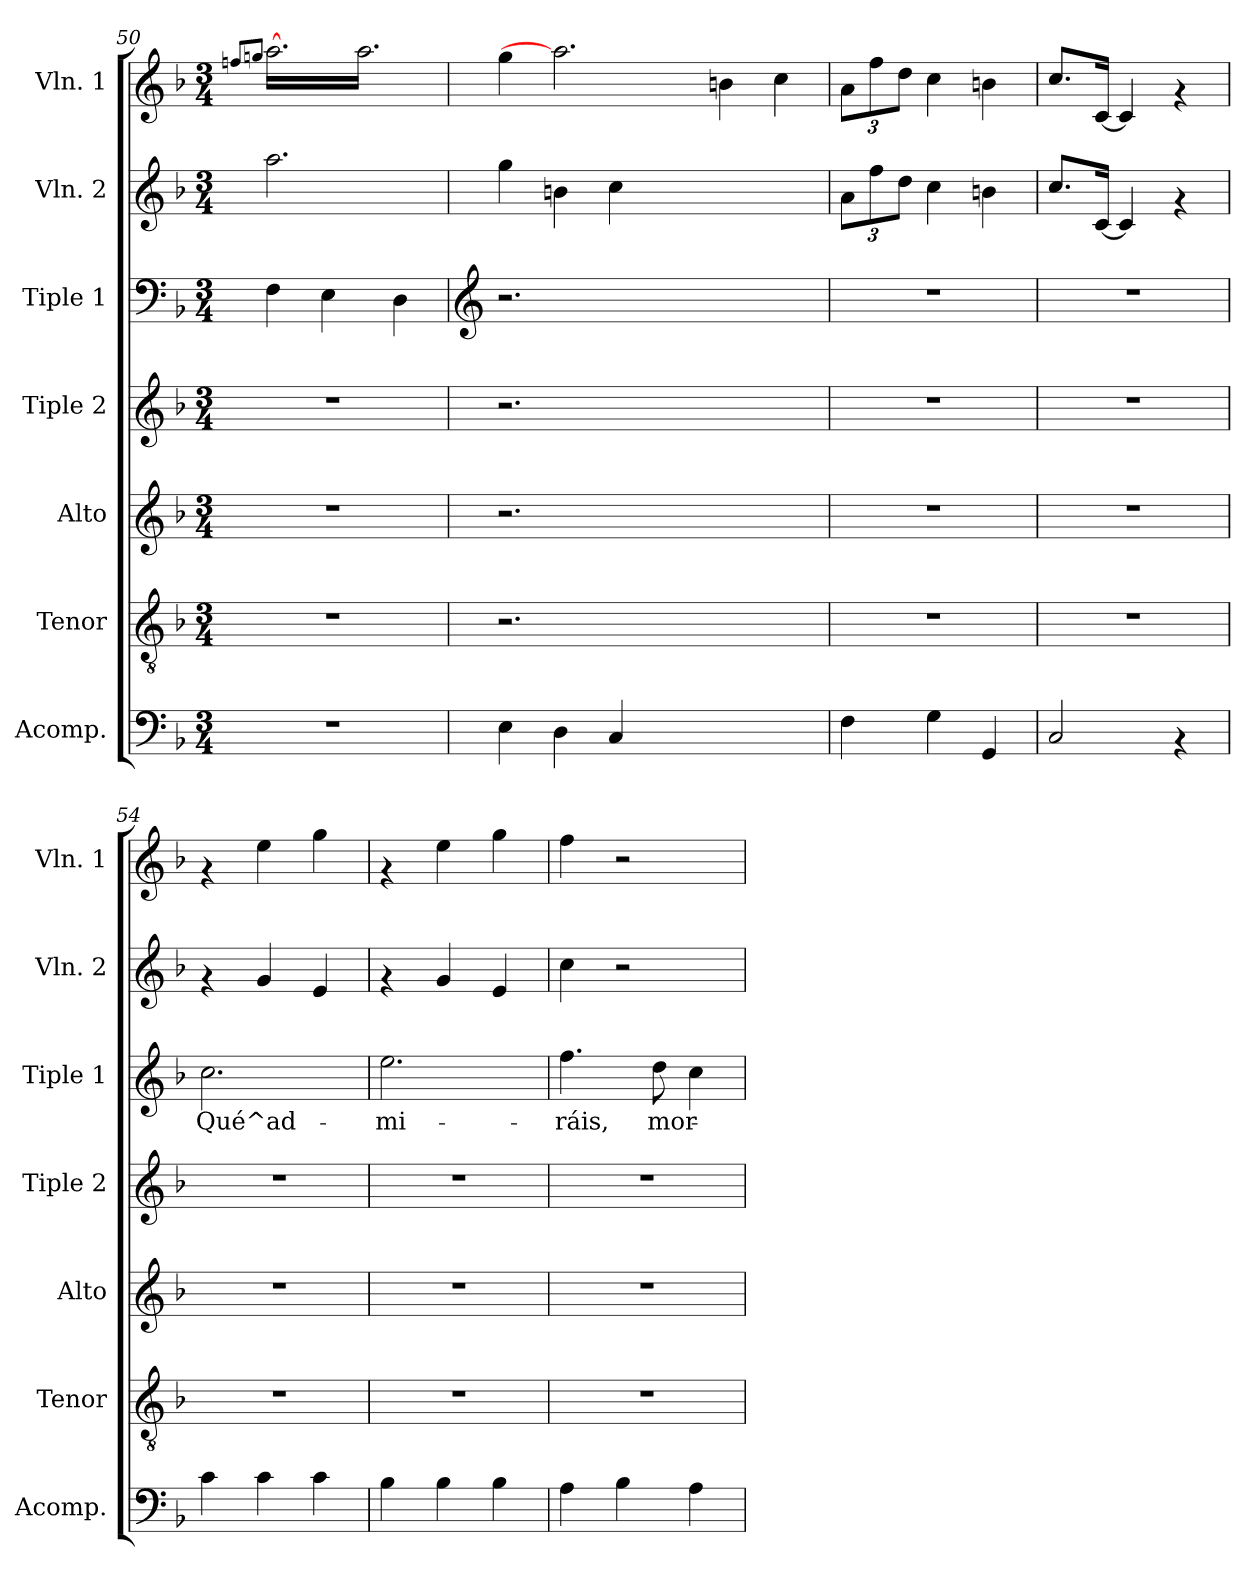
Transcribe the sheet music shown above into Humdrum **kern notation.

**kern	**kern	**kern	**kern	**kern	**text	**kern	**kern
*part7	*part6	*part5	*part4	*part3	*part3	*part2	*part1
*staff7	*staff6	*staff5	*staff4	*staff3	*staff3	*staff2	*staff1
*I"Acomp.	*I"Tenor	*I"Alto	*I"Tiple 2	*I"Tiple 1	*	*I"Vln. 2	*I"Vln. 1
*I'Acomp.	*I'Tenor	*I'Alto	*I'Tiple 2	*I'Tiple 1	*	*I'Vln. 2	*I'Vln. 1
*clefF4	*clefGv2	*clefG2	*clefG2	*clefF4	*	*clefG2	*clefG2
*k[b-]	*k[b-]	*k[b-]	*k[b-]	*k[b-]	*	*k[b-]	*k[b-]
*F:	*F:	*F:	*F:	*F:	*	*F:	*F:
*M3/4	*M3/4	*M3/4	*M3/4	*M3/4	*	*M3/4	*M3/4
=50	=50	=50	=50	=50	=50	=50	=50
.	.	.	.	.	.	.	8qffn/L
.	.	.	.	.	.	.	8qggn/J
*	*	*	*	*	*	*	*tremolo
2.r	2.r	2.r	2.r	4F\	.	2.aa\	[16aaLL
.	.	.	.	.	.	.	16aa
.	.	.	.	.	.	.	16aa
.	.	.	.	.	.	.	16aa
.	.	.	.	4E\	.	.	16aa
.	.	.	.	.	.	.	16aa
.	.	.	.	.	.	.	16aa
.	.	.	.	.	.	.	16aa
.	.	.	.	4D\	.	.	16aa
.	.	.	.	.	.	.	16aa
.	.	.	.	.	.	.	16aa
.	.	.	.	.	.	.	16aaJJ
*	*	*	*	*	*	*	*Xtremolo
!!LO:PB:g=z
=51	=51	=51	=51	=51	=51	=51	=51
*	*	*	*	*clefG2	*	*	*
4E\	2.r	2.r	2.r	2.r	.	4gg\	4gg\
4D\	.	.	.	.	.	4bn\	2.aa]
4C/	.	.	.	.	.	4cc\	.
2.ryy	2.ryy	2.ryy	2.ryy	2.ryy	.	2.ryy	.
.	.	.	.	.	.	.	4bn\
.	.	.	.	.	.	.	4cc\
=52	=52	=52	=52	=52	=52	=52	=52
*	*	*	*	*	*	*Xbrackettup	*Xbrackettup
4F\	2.r	2.r	2.r	2.r	.	12a\L	12a\L
.	.	.	.	.	.	12ff\	12ff\
.	.	.	.	.	.	12dd\J	12dd\J
4G\	.	.	.	.	.	4cc\	4cc\
4GG/	.	.	.	.	.	4bn\	4bn\
=53	=53	=53	=53	=53	=53	=53	=53
2C/	2.r	2.r	2.r	2.r	.	8.cc/L	8.cc/L
.	.	.	.	.	.	[>16c/Jk	[>16c/Jk
.	.	.	.	.	.	4c/]	4c/]
4rAA	.	.	.	.	.	4rf	4rf
=54	=54	=54	=54	=54	=54	=54	=54
!	!	!	!	!	!LO:LY:b	!	!
4c\	2.r	2.r	2.r	2.cc\	Qué^ad-	4rf	4rf
4c\	.	.	.	.	.	4g/	4ee\
4c\	.	.	.	.	.	4e/	4gg\
=55	=55	=55	=55	=55	=55	=55	=55
!	!	!	!	!	!LO:LY:b	!	!
4B-\	2.r	2.r	2.r	2.ee\	-mi-	4rf	4rf
4B-\	.	.	.	.	.	4g/	4ee\
4B-\	.	.	.	.	.	4e/	4gg\
=56	=56	=56	=56	=56	=56	=56	=56
!	!	!	!	!	!LO:LY:b	!	!
4A\	2.r	2.r	2.r	4.ff\	-ráis,	4cc\	4ff\
4B-\	.	.	.	.	.	2r	2r
!	!	!	!	!	!LO:LY:b	!	!
.	.	.	.	8dd\	mor-	.	.
4A\	.	.	.	4cc\	.	.	.
=	=	=	=	=	=	=	=
*-	*-	*-	*-	*-	*-	*-	*-
